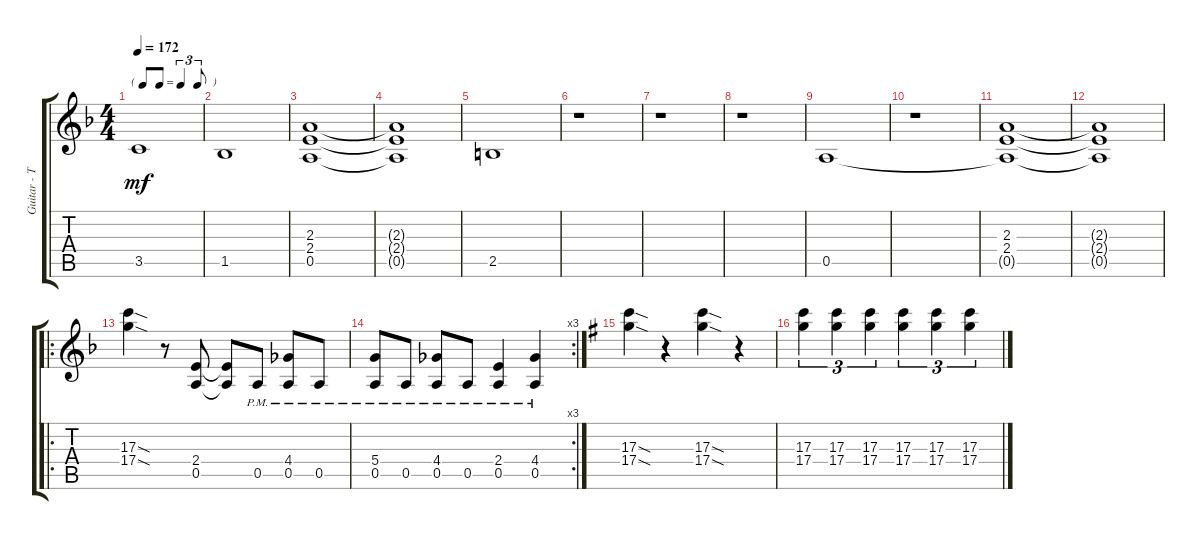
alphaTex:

\track ("Guitar - Tom Scholz" "Guitar - T") {instrument overdrivenguitar}
\staff {score tabs}
\tuning (E4 B3 G3 D3 A2 E2) {hide}
\ts (4 4)
\tf triplet8th
\tempo 172
\clef g2
\ks f
3.5.1{dy mf} |
1.5.1 |
(2.3 2.4 0.5).1 |
(2.3{t} 2.4{t} 0.5{t}).1 |
2.5.1 |
r.1 |
r.1 |
r.1 |
0.5.1 |
r.1 |
(2.3 2.4 0.5{t}).1 |
(2.3{t} 2.4{t} 0.5{t}).1 |
\ro
(17.3{sod} 17.4{sod}).4 r.8 (2.4 0.5).8 (2.4{t} 0.5{t}).8 0.5{pm}.8 (4.4{pm} 0.5{pm}).8 0.5{pm}.8 |
\rc 3
(5.4{pm} 0.5{pm}).8 0.5{pm}.8 (4.4{pm} 0.5{pm}).8 0.5{pm}.8 (2.4{pm} 0.5{pm}).4 (4.4{pm} 0.5{pm}).4 |
\ks g
(17.3{sod} 17.4{sod}).4 r.4 (17.3{sod} 17.4{sod}).4 r.4 |
(17.3 17.4).4{tu (3 2)} (17.3 17.4).4{tu (3 2)} (17.3 17.4).4{tu (3 2)} (17.3 17.4).4{tu (3 2)} (17.3 17.4).4{tu (3 2)} (17.3 17.4).4{tu (3 2)}
